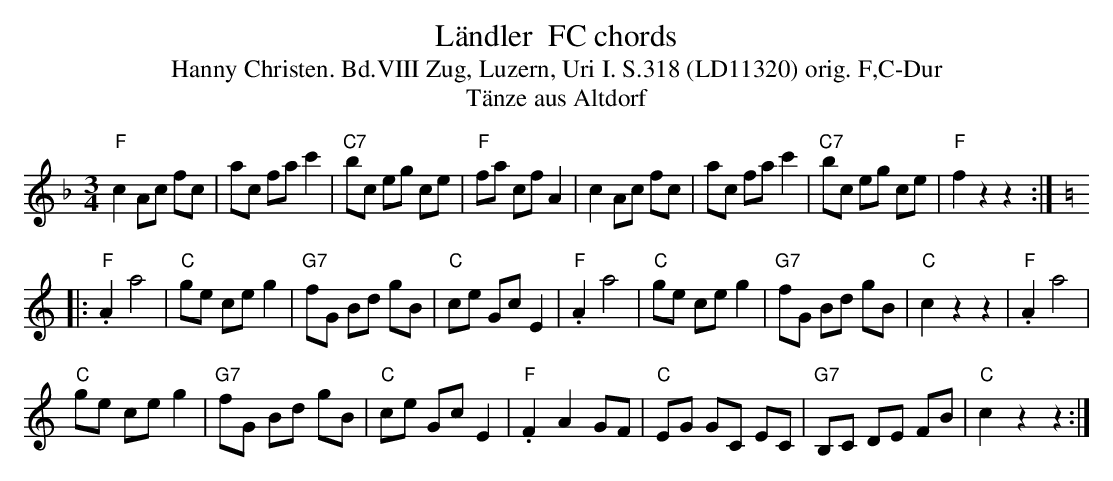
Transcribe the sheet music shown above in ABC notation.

X:1
T: L\"andler  FC chords
T:Hanny Christen. Bd.VIII Zug, Luzern, Uri I. S.318 (LD11320) orig. F,C-Dur
T: T\"anze aus Altdorf
M:3/4
L:1/8
K:F %%MIDI gchordon
"F"c2 Ac fc | ac fa c'2 | "C7"bc eg ce | "F"fa cf A2 | c2 Ac fc | ac fa c'2 | "C7"bc eg ce | "F"f2z2z2 :: [K:C]
"F".A2 a4 | "C"ge ce g2 | "G7"fG Bd gB | "C"ce Gc E2 | "F".A2 a4 | "C"ge ce g2 | "G7"fG Bd gB | "C"c2 z2z2 | "F".A2 a4 |
"C"ge ce g2 | "G7"fG Bd gB | "C"ce Gc E2 | "F".F2A2 GF | "C"EG GC EC | "G7"B,C DE FB | "C"c2z2z2 :|
